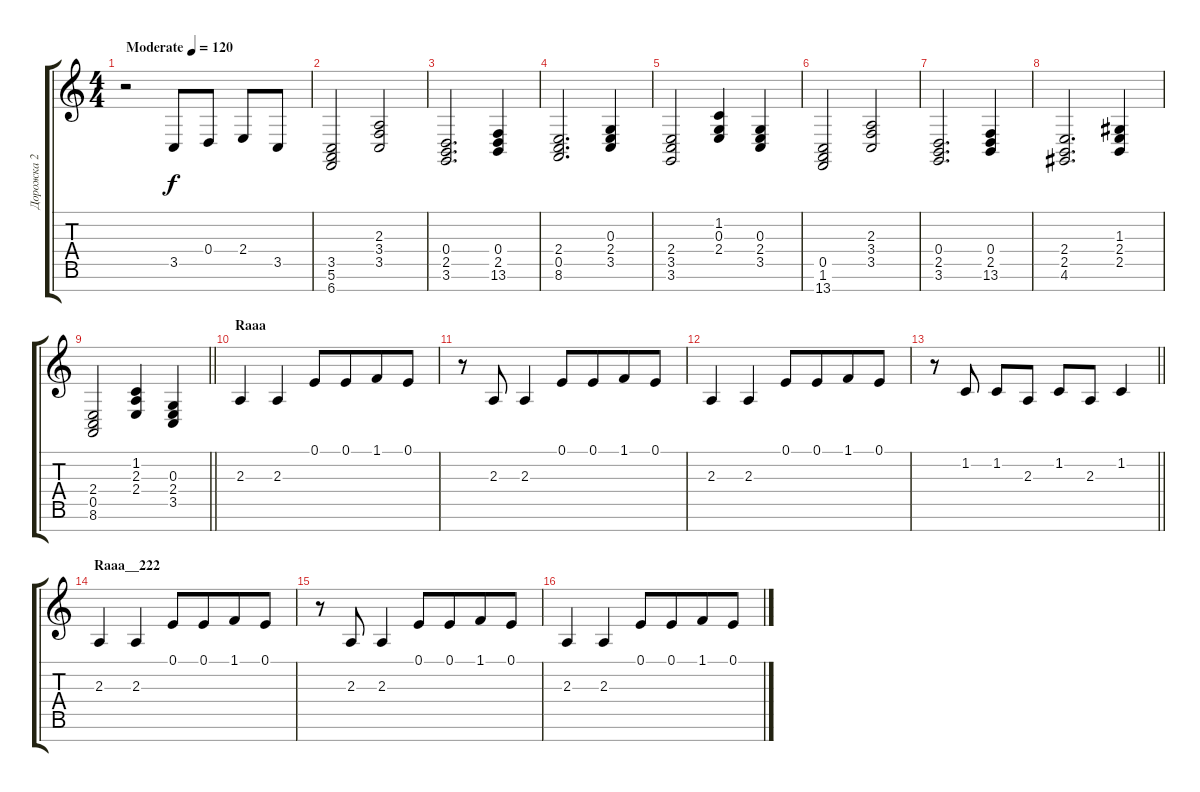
\track ("Дорожка 2" "Дорожка 2") {solo instrument brightacousticpiano}
\staff {score tabs}
\tuning (E4 B3 G3 D3 A2 E2 B1) {hide}
\ts (4 4)
\tempo (120 "Moderate")
\clef g2
\ks c
r.2{dy f instrument brightacousticpiano} 3.5.8 0.4.8 2.4.8 3.5.8 |
(3.5 5.6 6.7).2 (2.3 3.4 3.5).2 |
(0.4 2.5 3.6).2{d} (0.4 2.5 13.6).4 |
(2.4 0.5 8.6).2{d} (0.3 2.4 3.5).4 |
(2.4 3.5 3.6).2 (1.2 0.3 2.4).4 (0.3 2.4 3.5).4 |
(0.5 1.6 13.7).2 (2.3 3.4 3.5).2 |
(0.4 2.5 3.6).2{d} (0.4 2.5 13.6).4 |
(2.4 2.5 4.6).2{d} (1.3 2.4 2.5).4 |
\barLineRight lightlight
(2.4 0.5 8.6).2 (1.2 2.3 2.4).4 (0.3 2.4 3.5).4 |
\section ("" "Raaa")
2.3.4 2.3.4 0.1.8 0.1.8{beam merge} 1.1.8 0.1.8 |
r.8 2.3.8 2.3.4 0.1.8 0.1.8{beam merge} 1.1.8 0.1.8 |
2.3.4 2.3.4 0.1.8 0.1.8{beam merge} 1.1.8 0.1.8 |
\barLineRight lightlight
r.8 1.2.8 1.2.8 2.3.8 1.2.8 2.3.8 1.2.4 |
\section ("" "Raaa__222")
2.3.4 2.3.4 0.1.8 0.1.8{beam merge} 1.1.8 0.1.8 |
r.8 2.3.8 2.3.4 0.1.8 0.1.8{beam merge} 1.1.8 0.1.8 |
2.3.4 2.3.4 0.1.8 0.1.8{beam merge} 1.1.8 0.1.8
